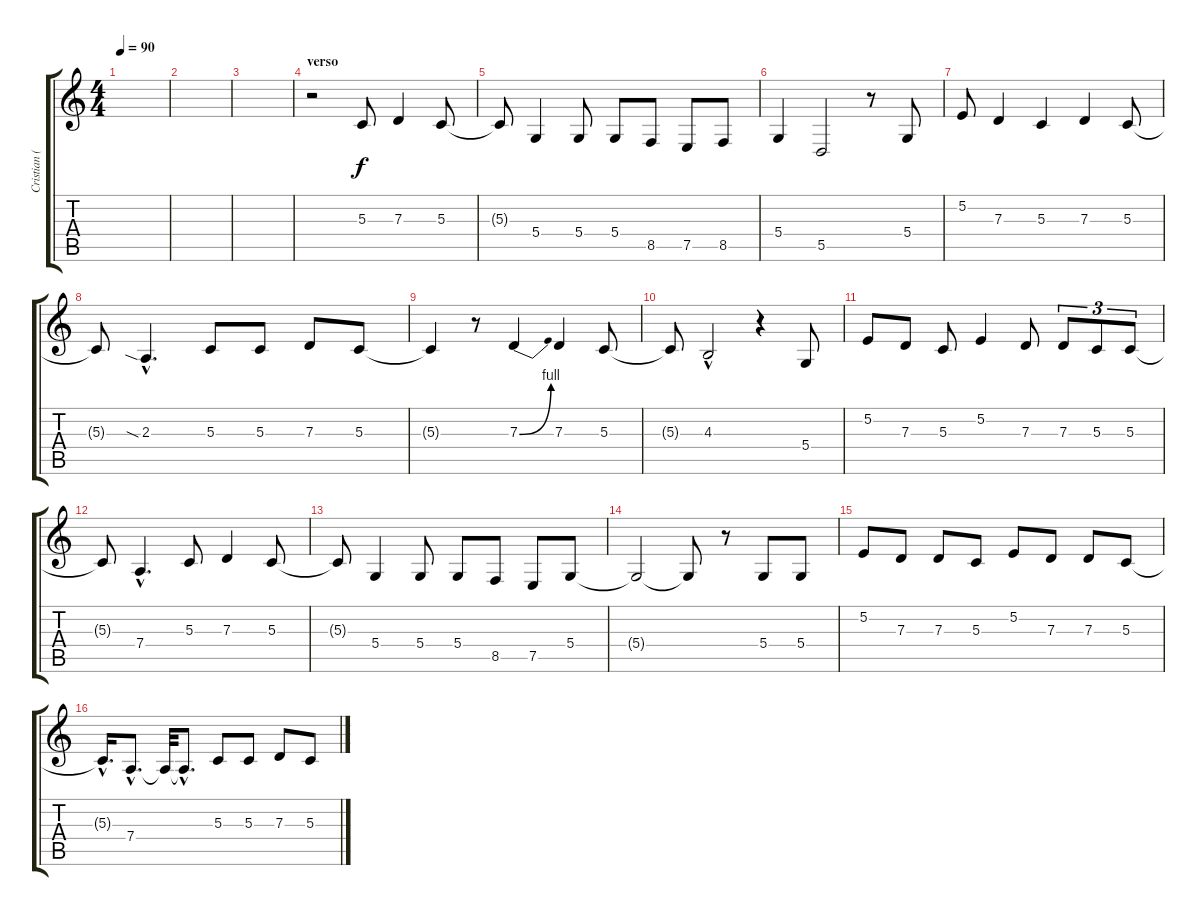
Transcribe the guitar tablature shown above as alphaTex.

\track ("Cristian (voz)" "Cristian (") {instrument lead6voice}
\staff {score tabs}
\tuning (E4 B3 G3 D3 A2 E2) {hide}
\ts (4 4)
\tempo 90
\clef g2
\ks c
|
|
|
\section ("" "verso")
r.2 5.3.8 7.3.4 5.3.8 |
5.3{t}.8 5.4.4 5.4.8 5.4.8 8.5.8 7.5.8 8.5.8 |
5.4.4 5.5.2 r.8 5.4.8 |
5.2.8 7.3.4 5.3.4 7.3.4 5.3.8 |
5.3{t}.8 2.3{sia hac}.4{d} 5.3.8 5.3.8 7.3.8 5.3.8 |
5.3{t}.4 r.8 7.3{be (bend 0 0 60 4)}.4 7.3.4 5.3.8 |
5.3{t}.8 4.3{hac}.2 r.4 5.4.8 |
5.2.8 7.3.8 5.3.8 5.2.4 7.3.8 7.3.8{tu (3 2)} 5.3.8{tu (3 2)} 5.3.8{tu (3 2)} |
5.3{t}.8 7.4{hac}.4{d} 5.3.8 7.3.4 5.3.8 |
5.3{t}.8 5.4.4 5.4.8 5.4.8 8.5.8 7.5.8 5.4.8 |
5.4{t}.2 5.4{t}.8 r.8 5.4.8 5.4.8 |
5.2.8 7.3.8 7.3.8 5.3.8 5.2.8 7.3.8 7.3.8 5.3.8 |
5.3{hac t}.16{d} 7.4{hac}.8{d} 7.4{t}.32 7.4{hac t}.8{d} 5.3.8 5.3.8 7.3.8 5.3.8
